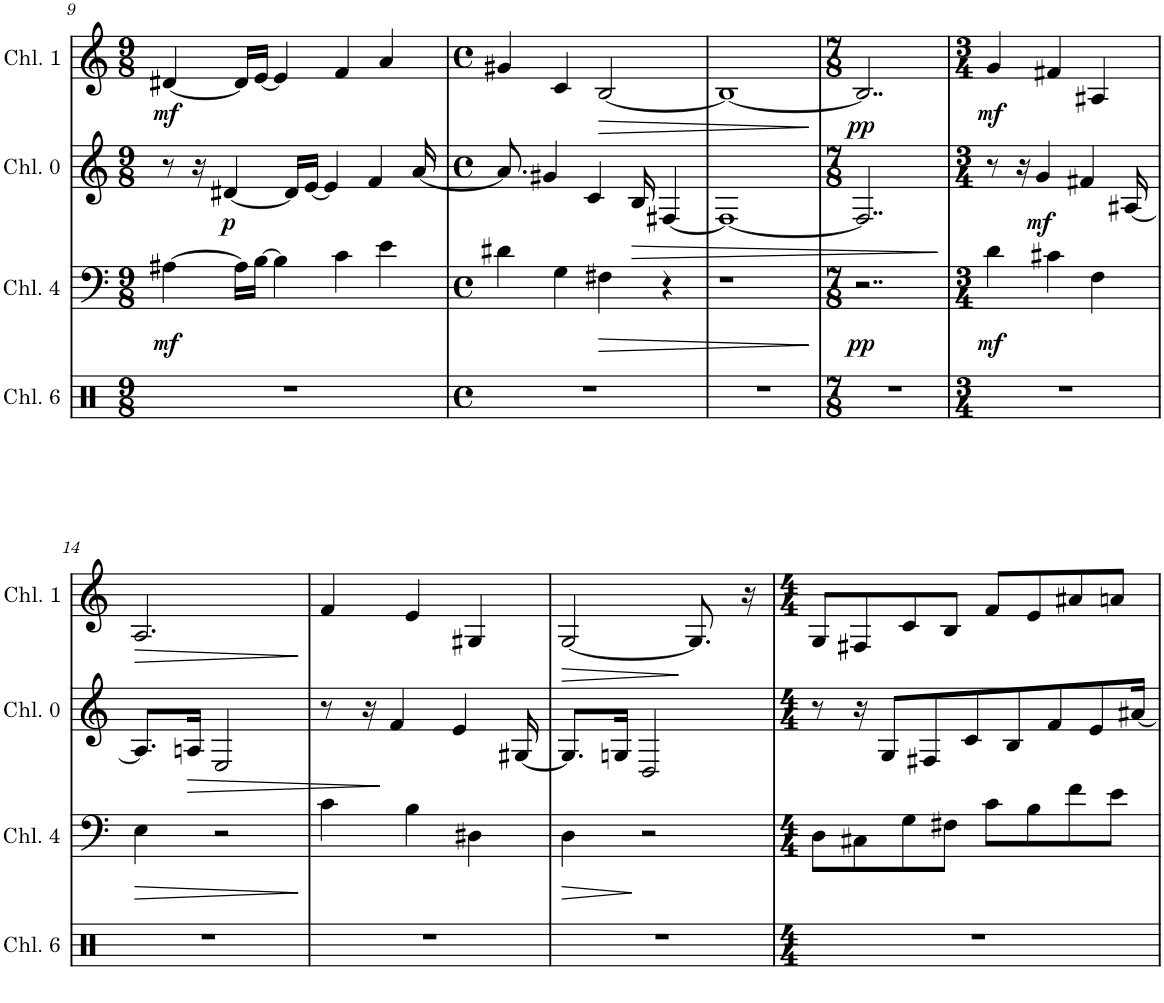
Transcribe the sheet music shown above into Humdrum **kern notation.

**kern	**kern	**dynam	**kern	**dynam	**kern	**dynam
*part4	*part3	*part3	*part2	*part2	*part1	*part1
*staff4	*staff3	*staff3	*staff2	*staff2	*staff1	*staff1
*I"Channel 6	*I"Channel 4	*	*I"Channel 0	*	*I"Channel 1	*
*I'Chl. 6	*I'Chl. 4	*	*I'Chl. 0	*	*I'Chl. 1	*
!!LO:PB:g=z
*clefX	*clefF4	*	*clefG2	*	*clefG2	*
*k[]	*k[]	*	*k[]	*	*k[]	*
*M9/8	*M9/8	*	*M9/8	*	*M9/8	*
=9	=9	=9	=9	=9	=9	=9
!	!	!LO:DY:b	!	!	!	!LO:DY:b
8%9r	[4A#X\	mf	8r	.	[4d#X/	mf
.	.	.	16r	.	.	.
!	!	!	!	!LO:DY:b	!	!
.	.	.	[4d#X/	p	.	.
.	16A#\LL]	.	.	.	16d#/LL]	.
.	[16B\JJ	.	.	.	[16e/JJ	.
.	4B\]	.	.	.	4e/]	.
.	.	.	16d#/LL]	.	.	.
.	.	.	[16e/JJ	.	.	.
.	.	.	4e/]	.	.	.
.	4c\	.	.	.	4f/	.
.	.	.	4f/	.	.	.
.	4e\	.	.	.	4a/	.
.	.	.	[16a/	.	.	.
=10	=10	=10	=10	=10	=10	=10
*M4/4	*M4/4	*	*M4/4	*	*M4/4	*
*met(c)	*met(c)	*	*met(c)	*	*met(c)	*
1r	4d#X\	.	8.a/]	.	4g#X/	.
.	.	.	4g#X/	.	.	.
.	4G\	.	.	.	4c/	.
.	.	.	4c/	.	.	.
!	!	!LO:HP:b	!	!	!	!LO:HP:b
.	4F#X\	>	.	.	[2B/	>
!	!	!	!	!LO:HP:b	!	!
.	.	.	16B/	>	.	.
.	4r	.	[4F#X/	.	.	.
=11	=11	=11	=11	=11	=11	=11
1r	1r	.	1F#_	.	1B_	.
.	.	]	.	.	.	]
=12	=12	=12	=12	=12	=12	=12
*M7/8	*M7/8	*	*M7/8	*	*M7/8	*
!	!	!LO:DY:b	!	!	!	!LO:DY:b
2..r	2..r	pp	2..F#/]	.	2..B/]	pp
.	.	.	.	]	.	.
=13	=13	=13	=13	=13	=13	=13
*M3/4	*M3/4	*	*M3/4	*	*M3/4	*
!	!	!LO:DY:b	!	!	!	!LO:DY:b
2.r	4d\	mf	8r	.	4g/	mf
.	.	.	16r	.	.	.
!	!	!	!	!LO:DY:b	!	!
.	.	.	4g/	mf	.	.
.	4c#X\	.	.	.	4f#X/	.
.	.	.	4f#X/	.	.	.
.	4F\	.	.	.	4A#X/	.
.	.	.	[16A#X/	.	.	.
!!LO:LB:g=z
=14	=14	=14	=14	=14	=14	=14
!	!	!LO:HP:b	!	!	!	!LO:HP:b
2.r	4E\	>	8.A#/L]	.	2.A/	>
!	!	!	!	!LO:HP:b	!	!
.	.	.	16An/Jk	>	.	.
.	2r	.	2E/	.	.	.
.	.	]	.	.	.	]
=15	=15	=15	=15	=15	=15	=15
2.r	4c\	.	8r	.	4f/	.
.	.	.	16r	.	.	.
.	.	.	4f/	]	.	.
.	4B\	.	.	.	4e/	.
.	.	.	4e/	.	.	.
.	4D#X\	.	.	.	4G#X/	.
.	.	.	[16G#X/	.	.	.
=16	=16	=16	=16	=16	=16	=16
!	!	!LO:HP:b	!	!	!	!LO:HP:b
2.r	4D\	>	8.G#/L]	.	[2G/	>
.	.	.	16Gn/Jk	.	.	.
.	2r	]	2D/	.	.	.
.	.	.	.	.	8.G/]	]
.	.	.	.	.	16r	.
=17	=17	=17	=17	=17	=17	=17
*M4/4	*M4/4	*	*M4/4	*	*M4/4	*
1r	8D\L	.	8r	.	8G/L	.
.	8C#X\	.	16r	.	8F#X/	.
.	.	.	8G/L	.	.	.
.	8G\	.	.	.	8c/	.
.	.	.	8F#X/	.	.	.
.	8F#X\J	.	.	.	8B/J	.
.	.	.	8c/	.	.	.
.	8c\L	.	.	.	8f/L	.
.	.	.	8B/	.	.	.
.	8B\	.	.	.	8e/	.
.	.	.	8f/	.	.	.
.	8f\	.	.	.	8a#X/	.
.	.	.	8e/	.	.	.
.	8e\J	.	.	.	8an/J	.
.	.	.	[16a#X/Jk	.	.	.
=	=	=	=	=	=	=
*-	*-	*-	*-	*-	*-	*-
